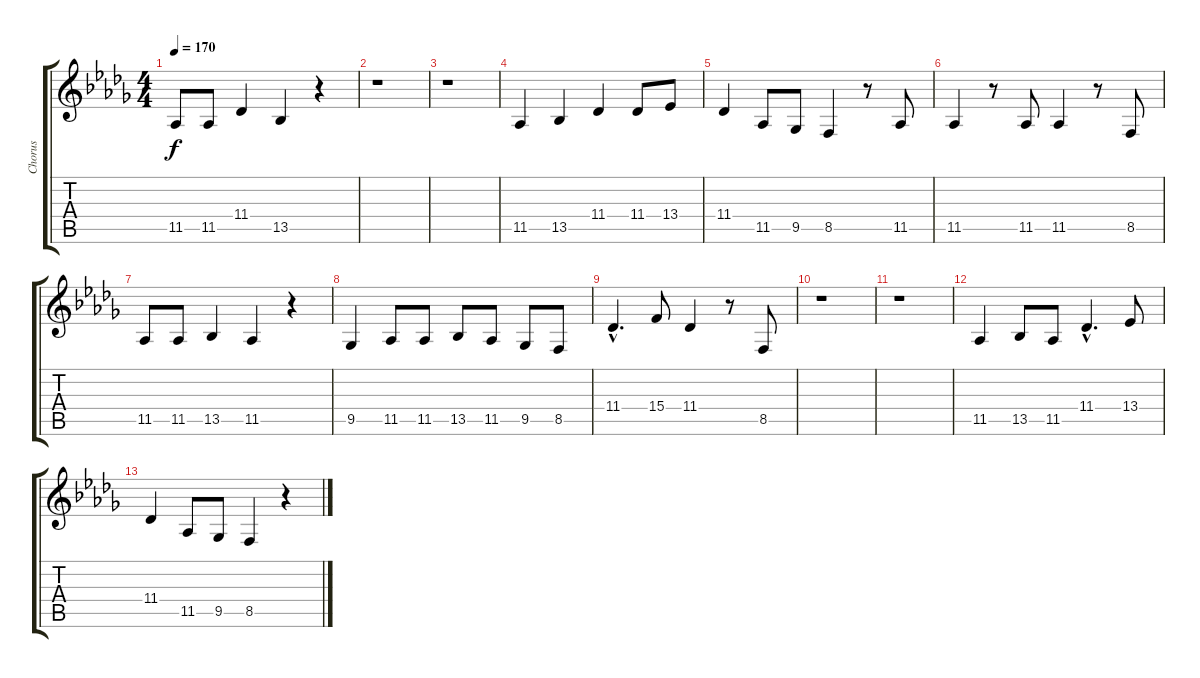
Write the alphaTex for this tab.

\track ("Chorus" "Chorus") {instrument sopranosax}
\staff {score tabs}
\tuning (E4 B3 G3 D3 A2 E2) {hide}
\ts (4 4)
\tempo 170
\clef g2
\ks db
11.5.8{dy f} 11.5.8 11.4.4 13.5.4 r.4 |
r.1 |
r.1 |
11.5.4 13.5.4 11.4.4 11.4.8 13.4.8 |
11.4.4 11.5.8 9.5.8 8.5.4 r.8 11.5.8 |
11.5.4 r.8 11.5.8 11.5.4 r.8 8.5.8 |
11.5.8 11.5.8 13.5.4 11.5.4 r.4 |
9.5.4 11.5.8 11.5.8 13.5.8 11.5.8 9.5.8 8.5.8 |
11.4{hac}.4{d} 15.4.8 11.4.4 r.8 8.5.8 |
r.1 |
r.1 |
11.5.4 13.5.8 11.5.8 11.4{hac}.4{d} 13.4.8 |
11.4.4 11.5.8 9.5.8 8.5.4 r.4
